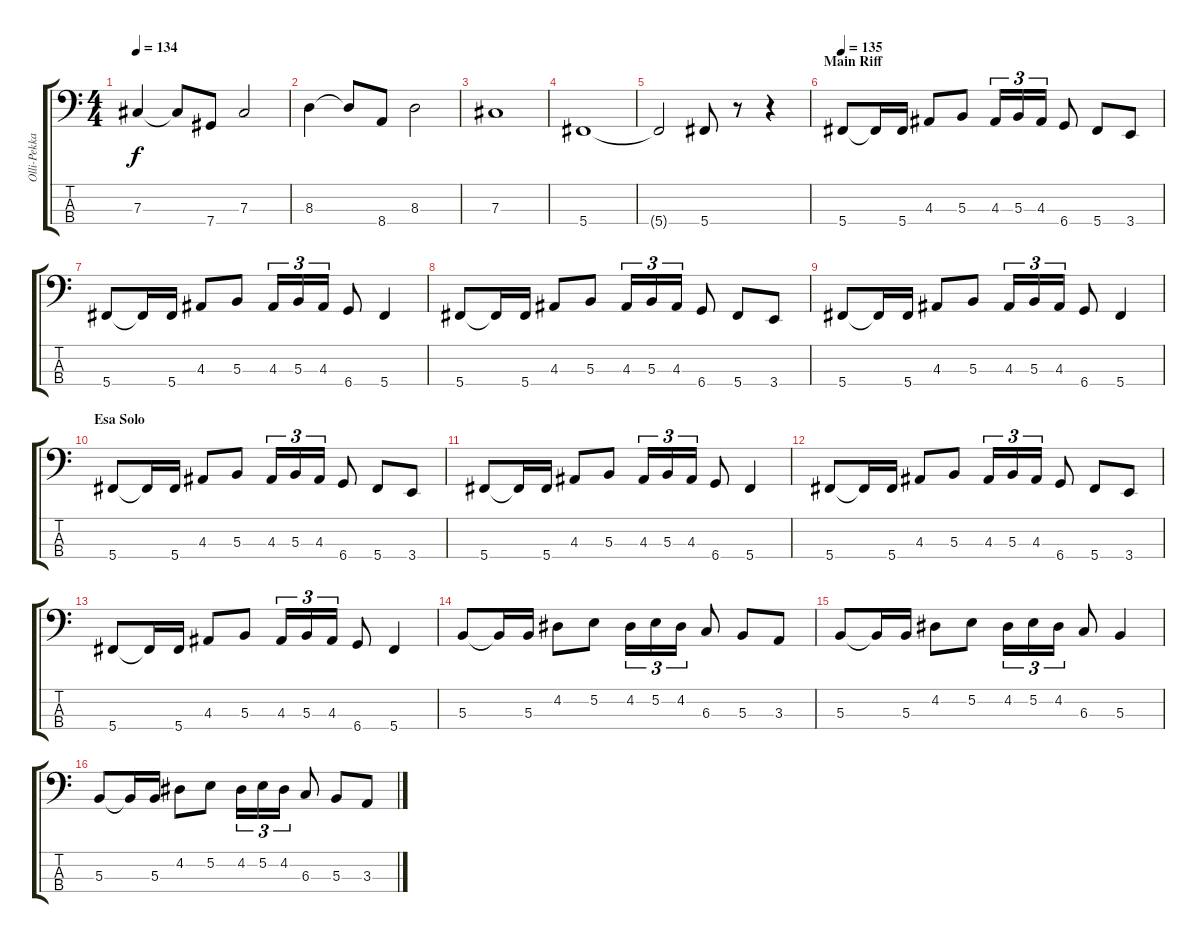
\track ("Olli-Pekka Laine" "Olli-Pekka") {instrument electricbassfinger}
\staff {score tabs}
\tuning (E2 B1 Gb1 Db1) {hide}
\ts (4 4)
\tempo 134
\clef f4
\ks c
7.3.4{dy f} 7.3{t}.8 7.4.8 7.3.2 |
8.3.4 8.3{t}.8 8.4.8 8.3.2 |
7.3.1 |
5.4.1 |
5.4{t}.2 5.4.8 r.8 r.4 |
\section ("" "Main Riff")
\tempo 135
5.4.8{volume 14} 5.4{t}.16 5.4.16 4.3.8 5.3.8 4.3.16{tu (3 2)} 5.3.16{tu (3 2)} 4.3.16{tu (3 2)} 6.4.8 5.4.8 3.4.8 |
5.4.8 5.4{t}.16 5.4.16 4.3.8 5.3.8 4.3.16{tu (3 2)} 5.3.16{tu (3 2)} 4.3.16{tu (3 2)} 6.4.8 5.4.4 |
5.4.8 5.4{t}.16 5.4.16 4.3.8 5.3.8 4.3.16{tu (3 2)} 5.3.16{tu (3 2)} 4.3.16{tu (3 2)} 6.4.8 5.4.8 3.4.8 |
5.4.8 5.4{t}.16 5.4.16 4.3.8 5.3.8 4.3.16{tu (3 2)} 5.3.16{tu (3 2)} 4.3.16{tu (3 2)} 6.4.8 5.4.4 |
\section ("" "Esa Solo")
5.4.8{volume 12} 5.4{t}.16 5.4.16 4.3.8 5.3.8 4.3.16{tu (3 2)} 5.3.16{tu (3 2)} 4.3.16{tu (3 2)} 6.4.8 5.4.8 3.4.8 |
5.4.8 5.4{t}.16 5.4.16 4.3.8 5.3.8 4.3.16{tu (3 2)} 5.3.16{tu (3 2)} 4.3.16{tu (3 2)} 6.4.8 5.4.4 |
5.4.8 5.4{t}.16 5.4.16 4.3.8 5.3.8 4.3.16{tu (3 2)} 5.3.16{tu (3 2)} 4.3.16{tu (3 2)} 6.4.8 5.4.8 3.4.8 |
5.4.8 5.4{t}.16 5.4.16 4.3.8 5.3.8 4.3.16{tu (3 2)} 5.3.16{tu (3 2)} 4.3.16{tu (3 2)} 6.4.8 5.4.4 |
5.3.8 5.3{t}.16 5.3.16 4.2.8 5.2.8 4.2.16{tu (3 2)} 5.2.16{tu (3 2)} 4.2.16{tu (3 2)} 6.3.8 5.3.8 3.3.8 |
5.3.8 5.3{t}.16 5.3.16 4.2.8 5.2.8 4.2.16{tu (3 2)} 5.2.16{tu (3 2)} 4.2.16{tu (3 2)} 6.3.8 5.3.4 |
5.3.8 5.3{t}.16 5.3.16 4.2.8 5.2.8 4.2.16{tu (3 2)} 5.2.16{tu (3 2)} 4.2.16{tu (3 2)} 6.3.8 5.3.8 3.3.8
